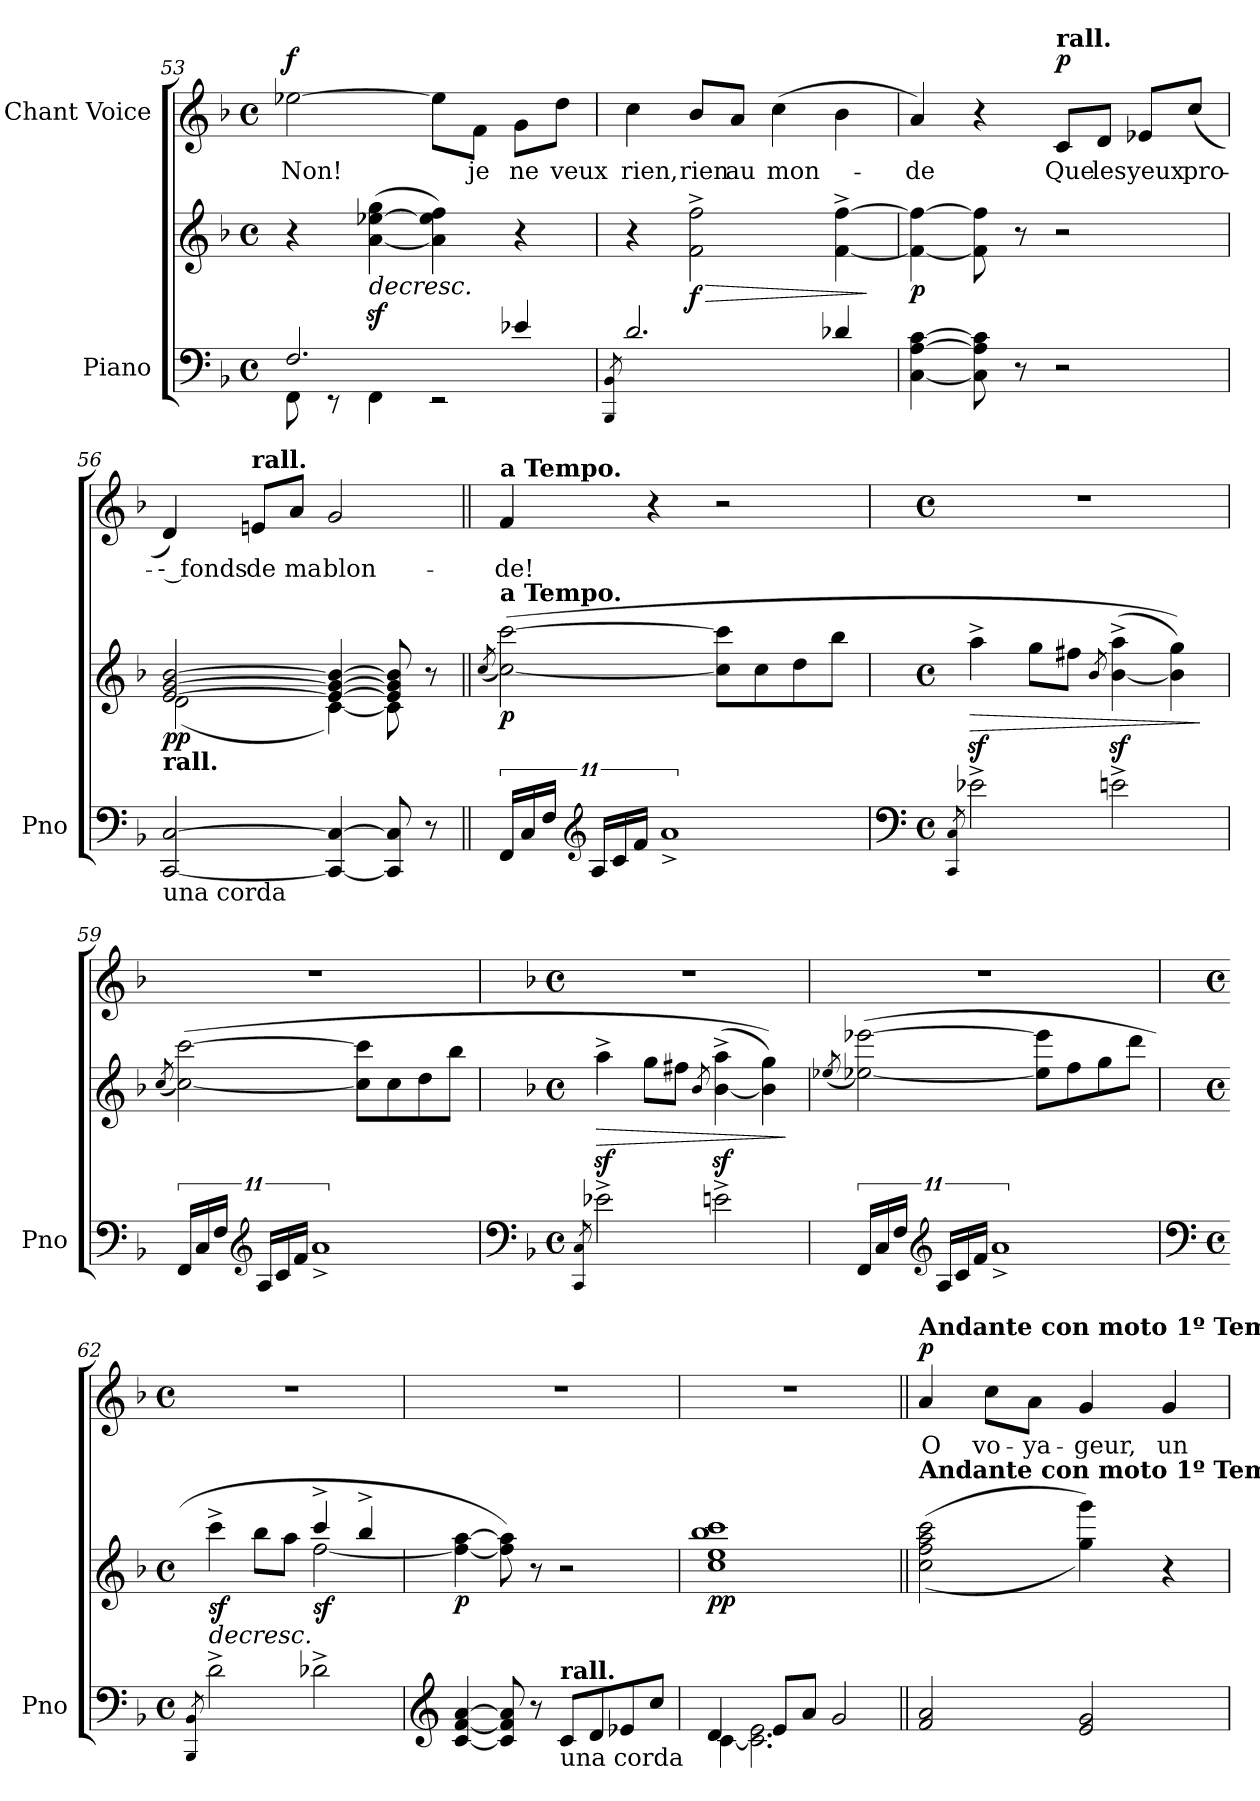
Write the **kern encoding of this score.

**kern	**kern	**dynam	**kern	**text	**dynam
*part2	*part2	*part2	*part1	*part1	*part1
*staff3	*staff2	*staff2/3	*staff1	*staff1	*staff1
*I"Piano	*	*	*I"Chant Voice	*	*
*I'Pno	*	*	*	*	*
*clefF4	*clefG2	*	*clefG2	*	*
*k[b-]	*k[b-]	*	*k[b-]	*	*
*M4/4	*M4/4	*	*M4/4	*	*
*met(c)	*met(c)	*	*met(c)	*	*
=53	=53	=53	=53	=53	=53
*^	*	*	*	*	*
!	!	!	!LO:DY:b=2	!	!LO:LY:b	!
!	!	!	!LO:DY:n=1:b=2	!	!	!LO:DY:a
2.F/	8FF\	4r	other-dynamics f	[2ee-X\	Non!	f
.	8r	.	.	.	.	.
!	!	!	!LO:HP:b	!	!	!
.	4FF\	(>[4a\z< [<4ee-X\z< 4gg\z<	>	.	.	.
.	2r	4a\] 4ee-\] 4ff\)	.	8ee-\L]	.	.
!	!	!	!	!	!LO:LY:b	!
.	.	.	.	8f\J	je	.
!	!	!	!	!	!LO:LY:b	!
4e-X/	.	4r	.	8g\L	ne	.
!	!	!	!	!	!LO:LY:b	!
.	.	.	.	8dd\J	veux	.
*v	*v	*	*	*	*	*
=54	=54	=54	=54	=54	=54
8qBBB-/ 8qBB-/	.	.	.	.	.
!	!	!	!	!LO:LY:b	!
2.d/	4r	.	4cc\	rien,	.
!	!	!LO:HP:b	!	!LO:LY:b	!
!	!	!LO:DY:n=1:b	!	!	!
.	2f\^ 2ff\^	> f	8b-/L	rien	.
!	!	!	!	!LO:LY:b	!
.	.	.	8a/J	au	.
!	!	!	!	!LO:LY:b	!
.	.	.	(4cc\	mon-	.
4d-X/	[4f\^ [4ff\^	.	4b-\	.	.
.	.	]	.	.	.
=55	=55	=55	=55	=55	=55
!	!	!LO:DY:b	!	!LO:LY:b	!
[4C\ [4A\ [4c\	4f\_ 4ff\_	p	4a/)	-de	.
8C\] 8A\] 8c\]	8f\] 8ff\]	.	4r	.	.
8r	8r	.	.	.	.
!	!	!	!LO:TX:a:B:t=rall.	!	!
!	!	!	!	!LO:LY:b	!LO:DY:a
2r	2r	.	8c/L	Que	p
!	!	!	!	!LO:LY:b	!
.	.	.	8d/J	les	.
!	!	!	!	!LO:LY:b	!
.	.	.	8e-X/L	yeux	.
!	!	!	!	!LO:LY:b	!
.	.	.	(<8cc/J	pro-	.
!!LO:PB:g=z
=56	=56	=56	=56	=56	=56
*	*^	*	*	*	*
!	!LO:TX:b:B:t=rall.	!	!	!	!	!
!LO:TX:b:t=una corda	!	!	!	!	!	!
!	!	!	!LO:DY:b	!	!LO:LY:b	!
[2CC/ [2C/	[>2e/ [2g/ [2b-/	(2d\	pp	4d/)	-- fonds	.
!	!	!	!	!LO:TX:a:B:t=rall.	!	!
!	!	!	!	!	!LO:LY:b	!
.	.	.	.	8en/L	de	.
!	!	!	!	!	!LO:LY:b	!
.	.	.	.	8a/J	ma	.
!	!	!	!	!	!LO:LY:b	!
4CC/_ 4C/_	4e/_ 4g/_ 4b-/_	[4c\)	.	2g/	blon-	.
8CC/] 8C/]	8e/] 8g/] 8b-/]	8c\]	.	.	.	.
8r	8r	8ryy	.	.	.	.
*	*v	*v	*	*	*	*
=57||	=57||	=57||	=57||	=57||	=57||
.	(8qcc/	.	.	.	.
!	!	!	!LO:TX:a:B:t=a Tempo.	!	!
!	!LO:TX:a:B:t=a Tempo.	!	!	!	!
!	!	!LO:DY:b	!	!LO:LY:b	!
22FF!/LL	([2cc\ [2ccc\)	p	4f/	-de!	.
22C!/	.	.	.	.	.
22F!/JJ	.	.	.	.	.
*clefG2	*	*	*	*	*
22A!/LL	.	.	.	.	.
22c!/	.	.	.	.	.
22f!/JJ	.	.	.	.	.
.	.	.	4r	.	.
11%8a^	.	.	.	.	.
.	8cc\] 8ccc\]L	.	2r	.	.
.	8cc\	.	.	.	.
.	8dd\	.	.	.	.
.	8bb-\J	.	.	.	.
.	.	]	.	.	.
=58	=58	=58	=58	=58	=58
*clefF4	*	*	*	*	*
*M4/4	*M4/4	*	*M4/4	*	*
*met(c)	*met(c)	*	*met(c)	*	*
8qCC/ 8qC/	.	.	.	.	.
!	!	!LO:HP:b	!	!	!
2e-X^\	4aaz<^\	>	1r	.	.
.	8gg\L	.	.	.	.
.	8ff#X\J	.	.	.	.
.	8qb-/	.	.	.	.
2en^\	(>[4b-\z<^ 4aa\z<^	.	.	.	.
.	4b-\] 4gg\))	.	.	.	.
.	.	]	.	.	.
!!LO:LB:g=z
=59	=59	=59	=59	=59	=59
.	(8qcc/	.	.	.	.
!	!	!LO:DY:b	!	!	!
!	!	!LO:DY:n=1:b	!	!	!
22FF!/LL	([2cc\ [2ccc\)	other-dynamics f	1r	.	.
22C!/	.	.	.	.	.
22F!/JJ	.	.	.	.	.
*clefG2	*	*	*	*	*
22A!/LL	.	.	.	.	.
22c!/	.	.	.	.	.
22f!/JJ	.	.	.	.	.
11%8a^	.	.	.	.	.
.	8cc\] 8ccc\]L	.	.	.	.
.	8cc\	.	.	.	.
.	8dd\	.	.	.	.
.	8bb-\J	.	.	.	.
!!LO:LB:g=z
=60	=60	=60	=60	=60	=60
*clefF4	*	*	*	*	*
*k[b-]	*k[b-]	*	*k[b-]	*	*
*M4/4	*M4/4	*	*M4/4	*	*
*met(c)	*met(c)	*	*met(c)	*	*
8qCC/ 8qC/	.	.	.	.	.
!	!	!LO:HP:b	!	!	!
2e-X^\	4aaz<^\	>	1r	.	.
.	8gg\L	.	.	.	.
.	8ff#X\J	.	.	.	.
.	8qb-/	.	.	.	.
2en^\	(>[4b-\z<^ 4aa\z<^	.	.	.	.
.	4b-\] 4gg\))	.	.	.	.
.	.	]	.	.	.
=61	=61	=61	=61	=61	=61
.	(8qee-X/	.	.	.	.
!	!	!LO:DY:b	!	!	!
!	!	!LO:DY:n=1:b	!	!	!
!	!	!LO:DY:n=2:b	!	!	!
22FF/LL	([2ee-\ [2eee-X\)	other-dynamics f other-dynamics	1r	.	.
22C/	.	.	.	.	.
22F/JJ	.	.	.	.	.
*clefG2	*	*	*	*	*
22A/LL	.	.	.	.	.
22c/	.	.	.	.	.
22f/JJ	.	.	.	.	.
11%8a^	.	.	.	.	.
.	8ee-\] 8eee-\]L	.	.	.	.
.	8ff\	.	.	.	.
.	8gg\	.	.	.	.
.	8ddd\J	.	.	.	.
=62	=62	=62	=62	=62	=62
*clefF4	*	*	*	*	*
*M4/4	*M4/4	*	*M4/4	*	*
*met(c)	*met(c)	*	*met(c)	*	*
8qBBB-/ 8qBB-/	.	.	.	.	.
!	!	!LO:HP:b	!	!	!
*	*^	*	*	*	*
!	!	!	!LO:DY:n=1:b	!	!	!
2d^\	4ccc^>\	2ryy	> sf	1r	.	.
.	8bb-\L	.	.	.	.	.
.	8aa\J	.	.	.	.	.
!	!	!	!LO:DY:n=2:b	!	!	!
2d-X^\	4ccc^/	[2ff\	sf	.	.	.
.	4bb-^/	.	.	.	.	.
*	*v	*v	*	*	*	*
.	.	]	.	.	.
=63	=63	=63	=63	=63	=63
*clefG2	*	*	*	*	*
!	!	!LO:DY:b	!	!	!
[4c/ [4f/ [4a/	4ff\_ [4aa\	p	1r	.	.
8c/] 8f/] 8a/]	8ff\] 8aa\])	.	.	.	.
8r	8r	.	.	.	.
!LO:TX:b:t=una corda	!	!	!	!	!
!LO:TX:a:B:t=rall.	!	!	!	!	!
8c/L	2r	.	.	.	.
8d/	.	.	.	.	.
8e-X/	.	.	.	.	.
8cc/J	.	.	.	.	.
!!LO:LB:g=z
=64	=64	=64	=64	=64	=64
*^	*	*	*	*	*
!	!	!	!LO:DY:b	!	!	!
4d/	[4c\	1cc 1ee 1bb- 1ccc	pp	1r	.	.
8e/L	2.c\] 2.e\	.	.	.	.	.
8a/J	.	.	.	.	.	.
2g/	.	.	.	.	.	.
*v	*v	*	*	*	*	*
!!LO:LB:g=z
=65||	=65||	=65||	=65||	=65||	=65||
!	!	!	!LO:TX:a:B:t=Andante con moto 1º Tempo	!	!
!	!LO:TX:a:B:t=Andante con moto 1º Tempo	!	!	!	!
!	!	!LO:DY:b	!	!LO:LY:b	!
!	!	!LO:DY:n=1:b	!	!	!LO:DY:a
2f/ 2a/	((<2cc\ 2ff\ 2aa\ 2ccc\	pp other-dynamics	4a/	O	p
!	!	!	!	!LO:LY:b	!
.	.	.	8cc\L	vo-	.
!	!	!	!	!LO:LY:b	!
.	.	.	8a\J	-ya-	.
!	!	!	!	!LO:LY:b	!
2e/ 2g/	4gg\ 4ggg\))	.	4g/	-geur,	.
!	!	!	!	!LO:LY:b	!
.	4r	.	4g/	un	.
=	=	=	=	=	=
*-	*-	*-	*-	*-	*-
